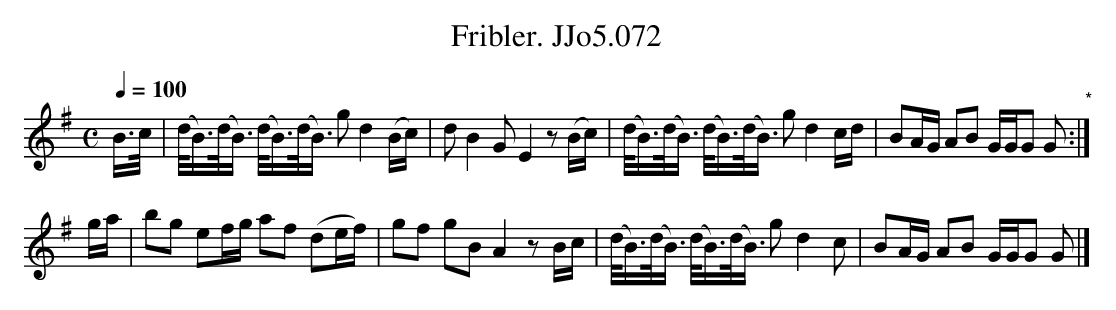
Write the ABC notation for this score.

X:1
T:Fribler. JJo5.072
M:C
L:1/16
Q:1/4=100
K:G
B>c | (d<B)(d<B) (d<B)(d<B) g2d4(Bc) | d2B4G2 E4 z2 (Bc) | \
(d<B)(d<B) (d<B)(d<B) g2d4cd | B2AG A2B2 GGG2 G2"*" :|
ga | b2g2 e2fg a2f2 (d2ef) | g2f2 g2B2 A4z2Bc | \
(d<B)(d<B) (d<B)(d<B) g2d4c2 | B2AG A2B2 GGG2 G2 |]
